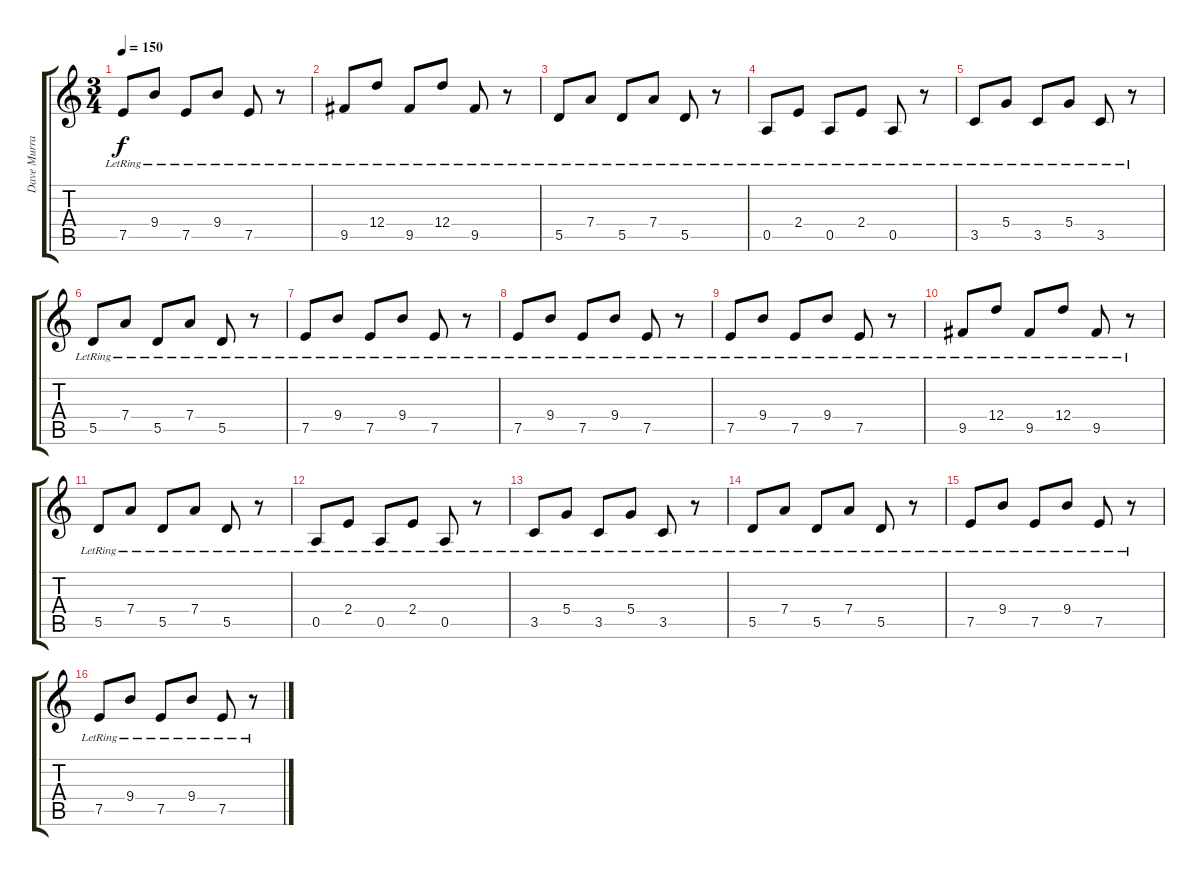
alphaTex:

\track ("Dave Murray" "Dave Murra") {instrument distortionguitar}
\staff {score tabs}
\tuning (E4 B3 G3 D3 A2 E2) {hide}
\ts (3 4)
\tempo 150
\clef g2
\ks c
7.5{lr}.8{dy f} 9.4{lr}.8 7.5{lr}.8 9.4{lr}.8 7.5{lr}.8 r.8 |
9.5{lr}.8 12.4{lr}.8 9.5{lr}.8 12.4{lr}.8 9.5{lr}.8 r.8 |
5.5{lr}.8 7.4{lr}.8 5.5{lr}.8 7.4{lr}.8 5.5{lr}.8 r.8 |
0.5{lr}.8 2.4{lr}.8 0.5{lr}.8 2.4{lr}.8 0.5{lr}.8 r.8 |
3.5{lr}.8 5.4{lr}.8 3.5{lr}.8 5.4{lr}.8 3.5{lr}.8 r.8 |
5.5{lr}.8 7.4{lr}.8 5.5{lr}.8 7.4{lr}.8 5.5{lr}.8 r.8 |
7.5{lr}.8 9.4{lr}.8 7.5{lr}.8 9.4{lr}.8 7.5{lr}.8 r.8 |
7.5{lr}.8 9.4{lr}.8 7.5{lr}.8 9.4{lr}.8 7.5{lr}.8 r.8 |
7.5{lr}.8 9.4{lr}.8 7.5{lr}.8 9.4{lr}.8 7.5{lr}.8 r.8 |
9.5{lr}.8 12.4{lr}.8 9.5{lr}.8 12.4{lr}.8 9.5{lr}.8 r.8 |
5.5{lr}.8 7.4{lr}.8 5.5{lr}.8 7.4{lr}.8 5.5{lr}.8 r.8 |
0.5{lr}.8 2.4{lr}.8 0.5{lr}.8 2.4{lr}.8 0.5{lr}.8 r.8 |
3.5{lr}.8 5.4{lr}.8 3.5{lr}.8 5.4{lr}.8 3.5{lr}.8 r.8 |
5.5{lr}.8 7.4{lr}.8 5.5{lr}.8 7.4{lr}.8 5.5{lr}.8 r.8 |
7.5{lr}.8 9.4{lr}.8 7.5{lr}.8 9.4{lr}.8 7.5{lr}.8 r.8 |
7.5{lr}.8 9.4{lr}.8 7.5{lr}.8 9.4{lr}.8 7.5{lr}.8 r.8
